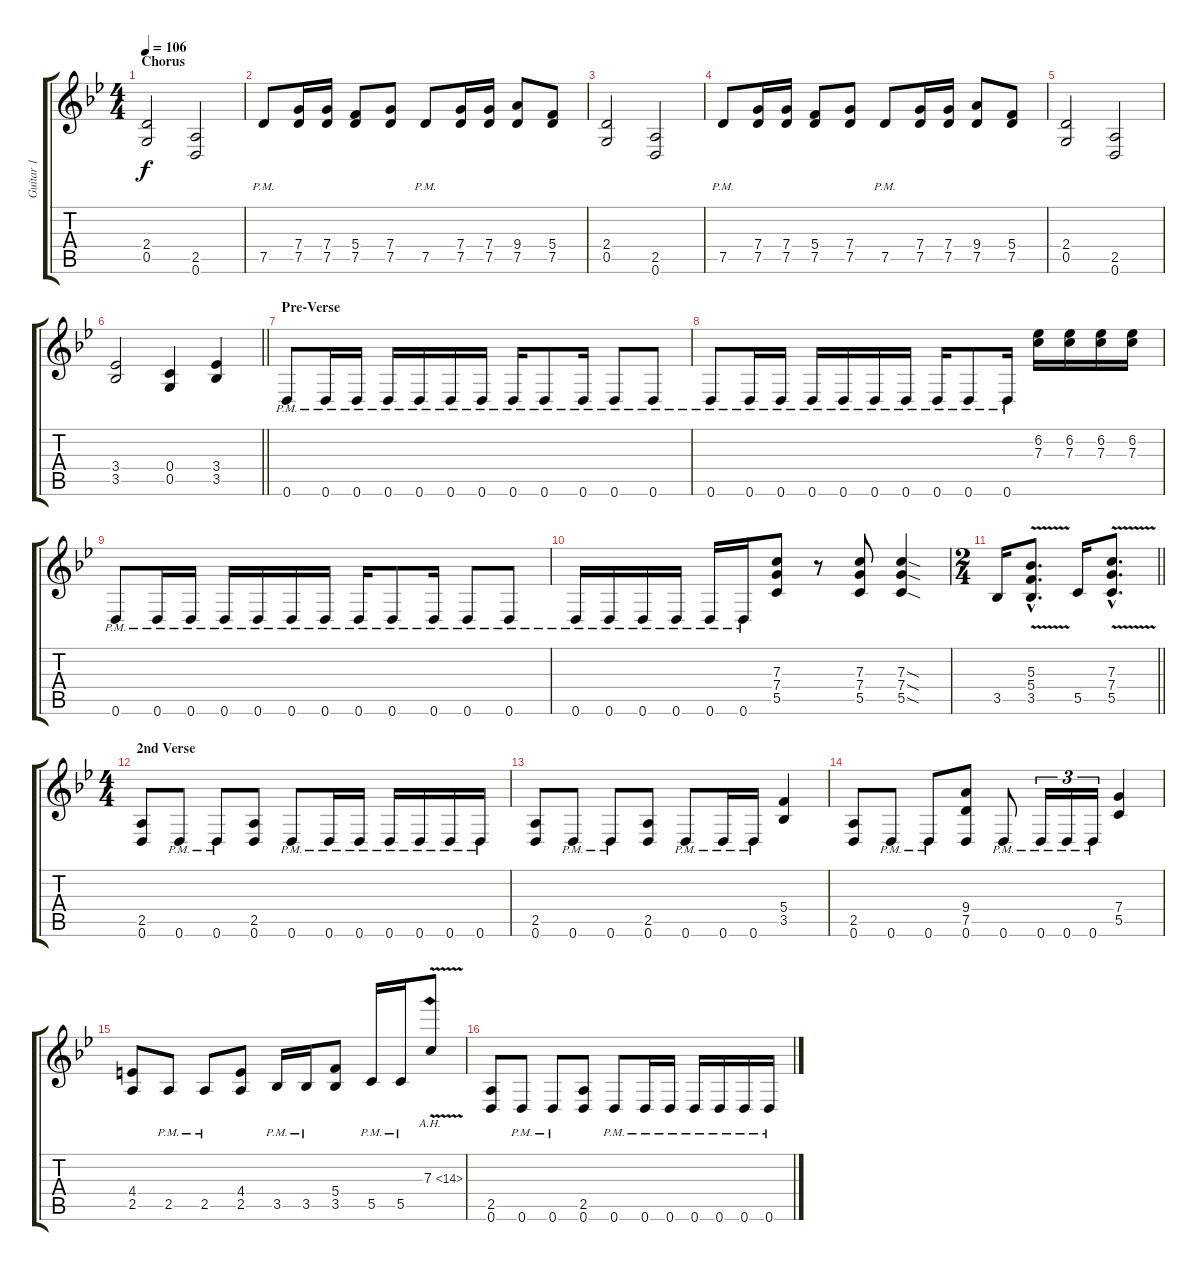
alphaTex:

\track ("Guitar 1" "Guitar 1") {instrument distortionguitar}
\staff {score tabs}
\tuning (D4 A3 F3 C3 G2 D2) {hide}
\ts (4 4)
\section ("" "Chorus")
\tempo 106
\clef g2
\ks bb
(2.4 0.5).2{dy f} (2.5 0.6).2 |
7.5{pm}.8 (7.4 7.5).16 (7.4 7.5).16 (5.4 7.5).8 (7.4 7.5).8 7.5{pm}.8 (7.4 7.5).16 (7.4 7.5).16 (9.4 7.5).8 (5.4 7.5).8 |
(2.4 0.5).2 (2.5 0.6).2 |
7.5{pm}.8 (7.4 7.5).16 (7.4 7.5).16 (5.4 7.5).8 (7.4 7.5).8 7.5{pm}.8 (7.4 7.5).16 (7.4 7.5).16 (9.4 7.5).8 (5.4 7.5).8 |
(2.4 0.5).2 (2.5 0.6).2 |
\barLineRight lightlight
(3.4 3.5).2 (0.4 0.5).4 (3.4 3.5).4 |
\section ("" "Pre-Verse")
0.6{pm}.8 0.6{pm}.16 0.6{pm}.16 0.6{pm}.16 0.6{pm}.16 0.6{pm}.16 0.6{pm}.16 0.6{pm}.16 0.6{pm}.8 0.6{pm}.16 0.6{pm}.8 0.6{pm}.8 |
0.6{pm}.8 0.6{pm}.16 0.6{pm}.16 0.6{pm}.16 0.6{pm}.16 0.6{pm}.16 0.6{pm}.16 0.6{pm}.16 0.6{pm}.8 0.6{pm}.16 (6.2 7.3).16 (6.2 7.3).16 (6.2 7.3).16 (6.2 7.3).16 |
0.6{pm}.8 0.6{pm}.16 0.6{pm}.16 0.6{pm}.16 0.6{pm}.16 0.6{pm}.16 0.6{pm}.16 0.6{pm}.16 0.6{pm}.8 0.6{pm}.16 0.6{pm}.8 0.6{pm}.8 |
0.6{pm}.16 0.6{pm}.16 0.6{pm}.16 0.6{pm}.16 0.6{pm}.16 0.6{pm}.16 (7.3 7.4 5.5).8 r.8 (7.3 7.4 5.5).8 (7.3{sod} 7.4{sod} 5.5{sod}).4 |
\ts (2 4)
\barLineRight lightlight
3.5.16 (5.3{v hac} 5.4{v hac} 3.5{v hac}).8{d} 5.5.16 (7.3{v hac} 7.4{v hac} 5.5{v hac}).8{d} |
\ts (4 4)
\section ("" "2nd Verse")
(2.5 0.6).8 0.6{pm}.8 0.6{pm}.8 (2.5 0.6).8 0.6{pm}.8 0.6{pm}.16 0.6{pm}.16 0.6{pm}.16 0.6{pm}.16 0.6{pm}.16 0.6{pm}.16 |
(2.5 0.6).8 0.6{pm}.8 0.6{pm}.8 (2.5 0.6).8 0.6{pm}.8 0.6{pm}.16 0.6{pm}.16 (5.4 3.5).4 |
(2.5 0.6).8 0.6{pm}.8 0.6{pm}.8 (9.4 7.5 0.6).8 0.6{pm}.8 0.6{pm}.16{tu (3 2)} 0.6{pm}.16{tu (3 2)} 0.6{pm}.16{tu (3 2)} (7.4 5.5).4 |
(4.4 2.5).8 2.5{pm}.8 2.5{pm}.8 (4.4 2.5).8 3.5{pm}.16 3.5{pm}.16 (5.4 3.5).8 5.5{pm}.16 5.5{pm}.16 7.3{ah 7 v}.8 |
(2.5 0.6).8 0.6{pm}.8 0.6{pm}.8 (2.5 0.6).8 0.6{pm}.8 0.6{pm}.16 0.6{pm}.16 0.6{pm}.16 0.6{pm}.16 0.6{pm}.16 0.6{pm}.16
